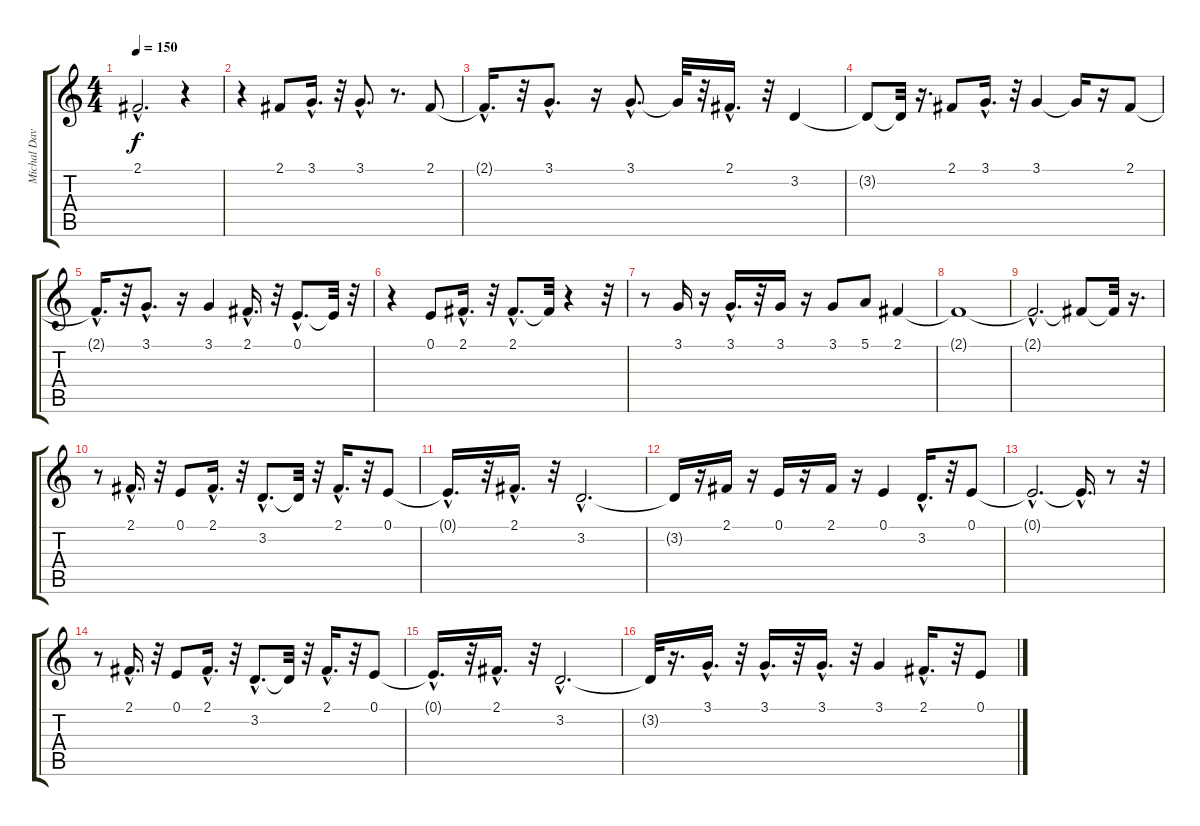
\track ("Michal David zpìv" "Michal Dav") {instrument synthbrass1}
\staff {score tabs}
\tuning (E4 B3 G3 D3 A2 E2) {hide}
\ts (4 4)
\tempo 150
\clef g2
\ks c
2.1{hac t}.2{d dy f} r.4 |
r.4 2.1.8 3.1{hac}.16{d} r.32 3.1{hac}.8{d} r.8{d} 2.1.8 |
2.1{hac t}.16{d} r.32 3.1{hac}.8{d} r.16 3.1{hac}.8{d} 3.1{t}.32 r.32 2.1{hac}.16{d} r.32 3.2.4 |
3.2{t}.8 3.2{t}.32 r.16{d} 2.1.8 3.1{hac}.16{d} r.32 3.1.4 3.1{t}.16 r.16 2.1.8 |
2.1{hac t}.16{d} r.32 3.1{hac}.8{d} r.16 3.1.4 2.1{hac}.16{d} r.32 0.1{hac}.8{d} 0.1{t}.32 r.32 |
r.4 0.1.8 2.1{hac}.16{d} r.32 2.1{hac}.8{d} 2.1{t}.32 r.4 r.32 |
r.8 3.1.16 r.16 3.1{hac}.16{d} r.32 3.1.16 r.16 3.1.8 5.1.8 2.1.4 |
2.1{t}.1 |
2.1{hac t}.2{d} 2.1{t}.8 2.1{t}.32 r.16{d} |
r.8 2.1{hac}.16{d} r.32 0.1.8 2.1{hac}.16{d} r.32 3.2{hac}.8{d} 3.2{t}.32 r.32 2.1{hac}.16{d} r.32 0.1.8 |
0.1{hac t}.16{d} r.32 2.1{hac}.16{d} r.32 3.2{hac}.2{d} |
3.2{t}.16 r.16 2.1.16 r.16 0.1.16 r.16 2.1.16 r.16 0.1.4 3.2{hac}.16{d} r.32 0.1.8 |
0.1{hac t}.2{d} 0.1{hac t}.16{d} r.8 r.32 |
r.8 2.1{hac}.16{d} r.32 0.1.8 2.1{hac}.16{d} r.32 3.2{hac}.8{d} 3.2{t}.32 r.32 2.1{hac}.16{d} r.32 0.1.8 |
0.1{hac t}.16{d} r.32 2.1{hac}.16{d} r.32 3.2{hac}.2{d} |
3.2{t}.32 r.16{d} 3.1{hac}.16{d} r.32 3.1{hac}.16{d} r.32 3.1{hac}.16{d} r.32 3.1.4 2.1{hac}.16{d} r.32 0.1.8
